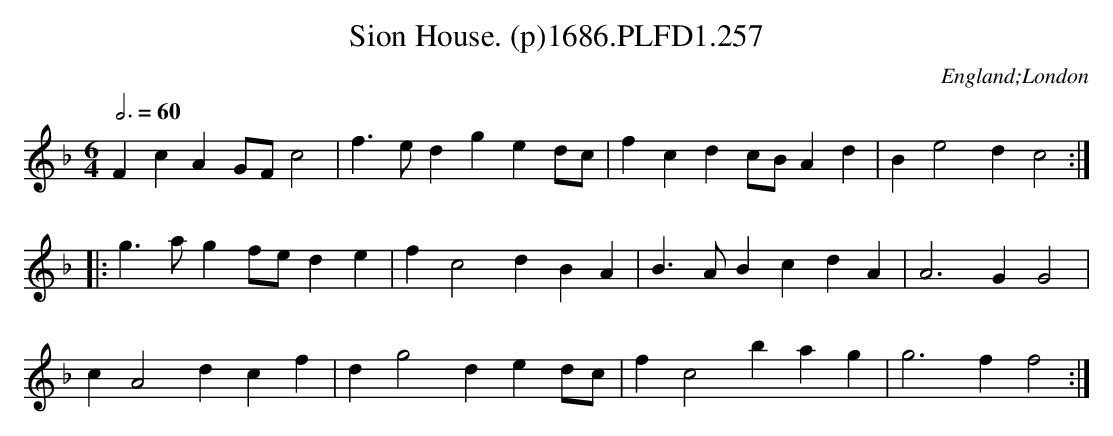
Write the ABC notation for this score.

X:1
T:Sion House. (p)1686.PLFD1.257
M:6/4
L:1/8
Q:3/4=60
O:England;London
K:F
F2 c2 A2 GF c4|f3 e d2 g2 e2 dc|f2 c2 d2 cB A2 d2|B2 e4 d2 c4:|
|:g3a g2 fe d2 e2|f2 c4 d2 B2 A2|B3 A B2 c2 d2 A2|A6 G2 G4|
c2 A4 d2 c2 f2|d2 g4 d2 e2 dc|f2 c4 b2 a2 g2|g6 f2 f4:|
